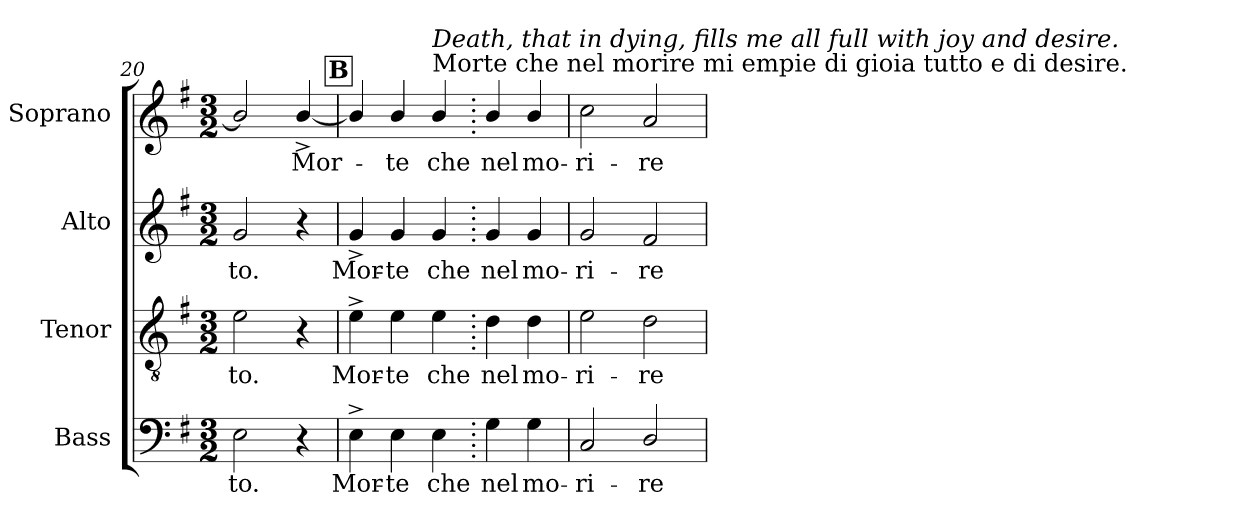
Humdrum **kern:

**kern	**text	**kern	**text	**kern	**text	**kern	**text
*part4	*part4	*part3	*part3	*part2	*part2	*part1	*part1
*staff4	*staff4	*staff3	*staff3	*staff2	*staff2	*staff1	*staff1
*I"Bass	*	*I"Tenor	*	*I"Alto	*	*I"Soprano	*
*I'B.	*	*I'T.	*	*I'A.	*	*I'S.	*
*clefF4	*	*clefGv2	*	*clefG2	*	*clefG2	*
*	*	*ITrd7c12	*	*	*	*	*
*k[f#]	*	*k[f#]	*	*k[f#]	*	*k[f#]	*
*G:	*	*G:	*	*G:	*	*G:	*
*M3/2	*	*M3/2	*	*M3/2	*	*M3/2	*
=20	=20	=20	=20	=20	=20	=20	=20
!	!LO:LY:b:color=#000000	!	!	!	!	!	!
!	!	!	!LO:LY:b:color=#000000	!	!	!	!
!	!	!	!	!	!LO:LY:b:color=#000000	!	!
2Ei\	-to.	2Ei\	-to.	2gi/	-to.	2bi/]	.
!	!	!	!	!	!	!	!LO:LY:b:color=#000000
4r	.	4r	.	4r	.	[<4b^i/	Mor-
!!LO:PB:g=z
!!LO:REH:place=s1:B:color=#000000:enc=box:fs=14.284:t=B
=21	=21	=21	=21	=21	=21	=21	=21
!	!LO:LY:b:color=#000000	!	!	!	!	!	!
!	!	!	!LO:LY:b:color=#000000	!	!	!	!
!	!	!	!	!	!LO:LY:b:color=#000000	!	!
4E^i\	Mor-	4E^i\	Mor-	4g^i/	Mor-	4bi/]	.
!	!LO:LY:b:color=#000000	!	!	!	!	!	!
!	!	!	!LO:LY:b:color=#000000	!	!	!	!
!	!	!	!	!	!LO:LY:b:color=#000000	!	!
!	!	!	!	!	!	!	!LO:LY:b:color=#000000
4Ei\	-te	4Ei\	-te	4gi/	-te	4bi/	-te
!	!LO:LY:b:color=#000000	!	!	!	!	!	!
!	!	!	!LO:LY:b:color=#000000	!	!	!	!
!	!	!	!	!	!LO:LY:b:color=#000000	!	!
!	!	!	!	!	!	!LO:TX:a:t=Morte che nel morire mi empie di gioia tutto e di desire.	!
!	!	!	!	!	!	!LO:TX:i:t=Death, that in dying, fills me all full with joy and desire.	!
!	!	!	!	!	!	!	!LO:LY:b:color=#000000
4Ei\	che	4Ei\	che	4gi/	che	4bi/	che
=22.	=22.	=22.	=22.	=22.	=22.	=22.	=22.
!	!LO:LY:b:color=#000000	!	!	!	!	!	!
!	!	!	!LO:LY:b:color=#000000	!	!	!	!
!	!	!	!	!	!LO:LY:b:color=#000000	!	!
!	!	!	!	!	!	!	!LO:LY:b:color=#000000
4Gi\	nel	4Di\	nel	4gi/	nel	4bi/	nel
!	!LO:LY:b:color=#000000	!	!	!	!	!	!
!	!	!	!LO:LY:b:color=#000000	!	!	!	!
!	!	!	!	!	!LO:LY:b:color=#000000	!	!
!	!	!	!	!	!	!	!LO:LY:b:color=#000000
4Gi\	mo-	4Di\	mo-	4gi/	mo-	4bi/	mo-
=23	=23	=23	=23	=23	=23	=23	=23
!	!LO:LY:b:color=#000000	!	!	!	!	!	!
!	!	!	!LO:LY:b:color=#000000	!	!	!	!
!	!	!	!	!	!LO:LY:b:color=#000000	!	!
!	!	!	!	!	!	!	!LO:LY:b:color=#000000
2Ci/	-ri-	2Ei\	-ri-	2gi/	-ri-	2cci\	-ri-
!	!LO:LY:b:color=#000000	!	!	!	!	!	!
!	!	!	!LO:LY:b:color=#000000	!	!	!	!
!	!	!	!	!	!LO:LY:b:color=#000000	!	!
!	!	!	!	!	!	!	!LO:LY:b:color=#000000
2Di/	-re	2Di\	-re	2f#i/	-re	2ai/	-re
=	=	=	=	=	=	=	=
*-	*-	*-	*-	*-	*-	*-	*-
